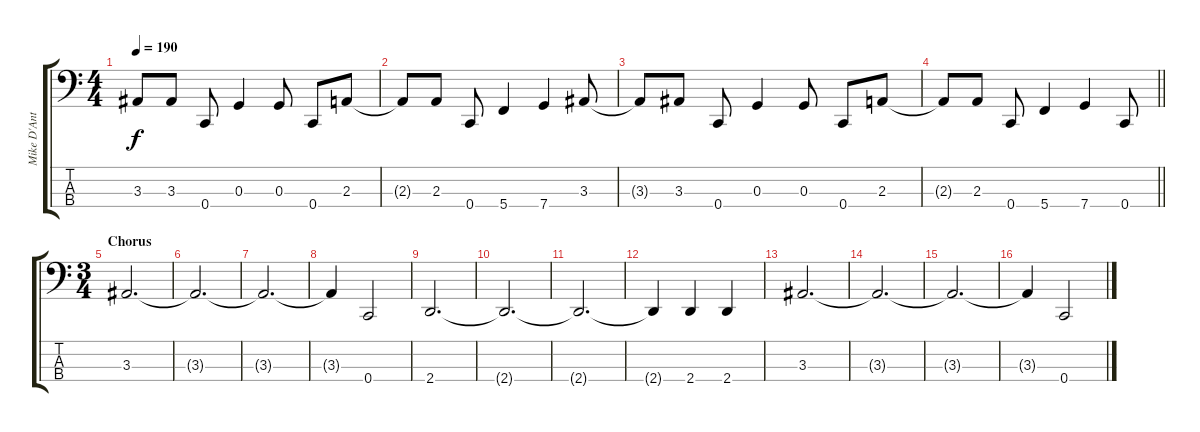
\track ("Mike D'Antonio" "Mike D'Ant") {instrument electricbasspick}
\staff {score tabs}
\tuning (F2 C2 G1 C1) {hide}
\ts (4 4)
\tempo 190
\clef f4
\ks c
3.3{t}.8{dy f} 3.3.8 0.4.8 0.3.4 0.3.8 0.4.8 2.3.8 |
2.3{t}.8 2.3.8 0.4.8 5.4.4 7.4.4 3.3.8 |
3.3{t}.8 3.3.8 0.4.8 0.3.4 0.3.8 0.4.8 2.3.8 |
\barLineRight lightlight
2.3{t}.8 2.3.8 0.4.8 5.4.4 7.4.4 0.4.8 |
\ts (3 4)
\section ("" "Chorus")
3.3.2{d} |
3.3{t}.2{d} |
3.3{t}.2{d} |
3.3{t}.4 0.4.2 |
2.4.2{d} |
2.4{t}.2{d} |
2.4{t}.2{d} |
2.4{t}.4 2.4.4 2.4.4 |
3.3.2{d} |
3.3{t}.2{d} |
3.3{t}.2{d} |
3.3{t}.4 0.4.2
